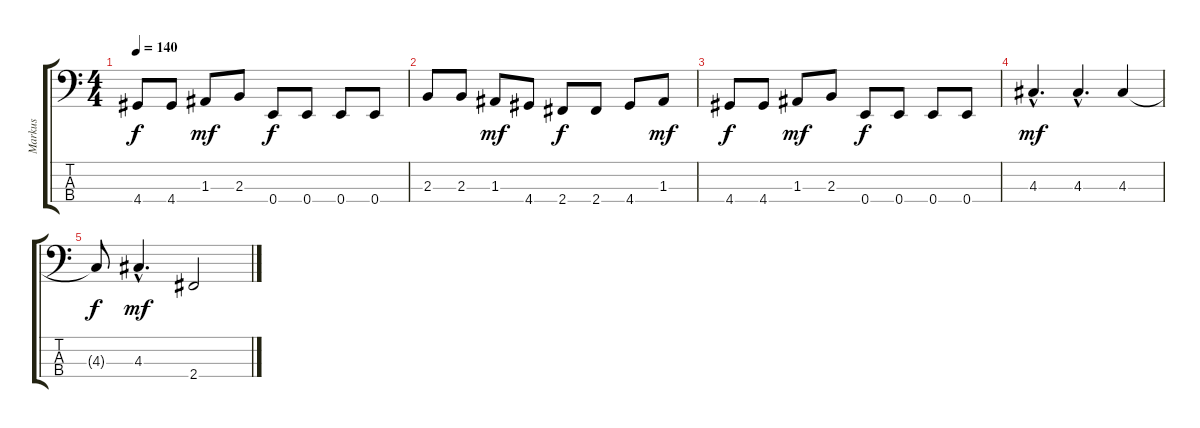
\track ("Markus" "Markus") {instrument electricbassfinger}
\staff {score tabs}
\tuning (G2 D2 A1 E1) {hide}
\ts (4 4)
\tempo 140
\clef f4
\ks c
4.4.8{dy f} 4.4.8 1.3.8{dy mf} 2.3.8 0.4.8{dy f} 0.4.8 0.4.8 0.4.8 |
2.3.8 2.3.8 1.3.8{dy mf} 4.4.8 2.4.8{dy f} 2.4.8 4.4.8 1.3.8{dy mf} |
4.4.8{dy f} 4.4.8 1.3.8{dy mf} 2.3.8 0.4.8{dy f} 0.4.8 0.4.8 0.4.8 |
4.3{hac}.4{d dy mf} 4.3{hac}.4{d} 4.3.4 |
4.3{t}.8{dy f} 4.3{hac}.4{d dy mf} 2.4.2
